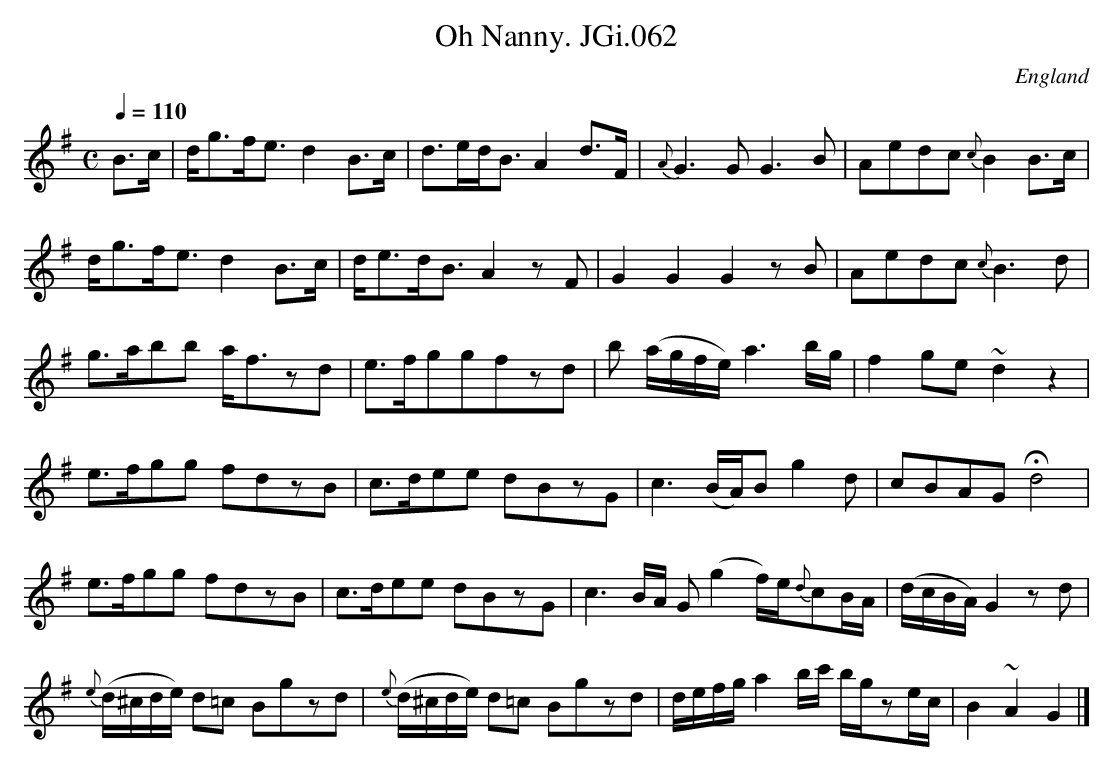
X:1
T:Oh Nanny. JGi.062
O:England
M:C
L:1/8
Q:1/4=110
K:G major
B>c|d<gf<e d2 B>c|d>ed<BA2d>F|{A}G3GG3B|Aedc{c}B2B>c|
d<gf<ed2B>c|d<ed<BA2zF|G2G2G2zB|Aedc{c}B3d|
g>abb a<fzd|e>fggfzd|b (a/g/f/e/)a3b/g/|f2ge~d2z2|
e>fgg fdzB|c>dee dBzG|c3(B/A/)Bg2d|cBAGHd4|
e>fgg fdzB|c>dee dBzG|c3B/A/ G(g2f/)e/{d}cB/A/|(d/c/B/A/)G2zd|
{e}(d/^c/d/e/) d=c Bgzd|{e}(d/^c/d/e/) d=c Bgzd|d/e/f/2g/ a2 b/2c'/2 b/2g/2ze/2c/2|B2~A2G2|]
